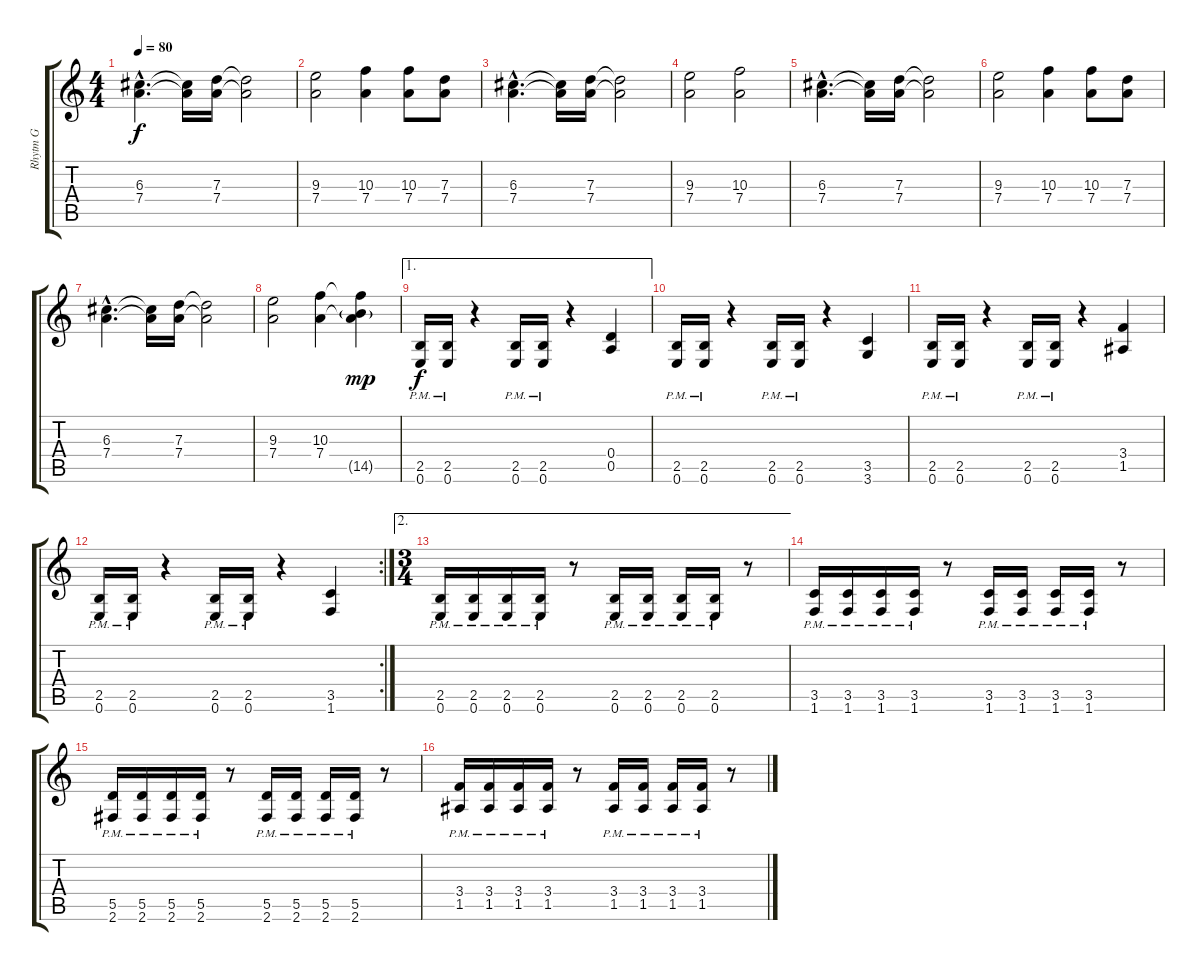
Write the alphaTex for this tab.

\track ("Rhytm G" "Rhytm G") {instrument distortionguitar}
\staff {score tabs}
\tuning (E4 B3 G3 D3 A2 E2) {hide}
\ts (4 4)
\tempo 80
\clef g2
\ks c
(6.3{hac} 7.4{hac}).4{d dy f} (6.3{t} 7.4{t}).16 (7.3 7.4).16 (7.3{t} 7.4{t}).2 |
(9.3 7.4).2 (10.3 7.4).4 (10.3 7.4).8 (7.3 7.4).8 |
(6.3{hac} 7.4{hac}).4{d} (6.3{t} 7.4{t}).16 (7.3 7.4).16 (7.3{t} 7.4{t}).2 |
(9.3 7.4).2 (10.3 7.4).2 |
(6.3{hac} 7.4{hac}).4{d} (6.3{t} 7.4{t}).16 (7.3 7.4).16 (7.3{t} 7.4{t}).2 |
(9.3 7.4).2 (10.3 7.4).4 (10.3 7.4).8 (7.3 7.4).8 |
(6.3{hac} 7.4{hac}).4{d} (6.3{t} 7.4{t}).16 (7.3 7.4).16 (7.3{t} 7.4{t}).2 |
(9.3 7.4).2 (10.3 7.4).4 (10.3{t} 7.4{t} 14.5{g}).4{dy mp} |
\ae 1
(2.5{pm} 0.6{pm}).16{dy f} (2.5{pm} 0.6{pm}).16 r.4 (2.5{pm} 0.6{pm}).16 (2.5{pm} 0.6{pm}).16 r.4 (0.4 0.5).4 |
(2.5{pm} 0.6{pm}).16 (2.5{pm} 0.6{pm}).16 r.4 (2.5{pm} 0.6{pm}).16 (2.5{pm} 0.6{pm}).16 r.4 (3.5 3.6).4 |
(2.5{pm} 0.6{pm}).16 (2.5{pm} 0.6{pm}).16 r.4 (2.5{pm} 0.6{pm}).16 (2.5{pm} 0.6{pm}).16 r.4 (3.4 1.5).4 |
\rc 2
(2.5{pm} 0.6{pm}).16 (2.5{pm} 0.6{pm}).16 r.4 (2.5{pm} 0.6{pm}).16 (2.5{pm} 0.6{pm}).16 r.4 (3.5 1.6).4 |
\ae 2
\ts (3 4)
(2.5{pm} 0.6{pm}).16 (2.5{pm} 0.6{pm}).16 (2.5{pm} 0.6{pm}).16 (2.5{pm} 0.6{pm}).16 r.8 (2.5{pm} 0.6{pm}).16 (2.5{pm} 0.6{pm}).16 (2.5{pm} 0.6{pm}).16 (2.5{pm} 0.6{pm}).16 r.8 |
(3.5{pm} 1.6{pm}).16 (3.5{pm} 1.6{pm}).16 (3.5{pm} 1.6{pm}).16 (3.5{pm} 1.6{pm}).16 r.8 (3.5{pm} 1.6{pm}).16 (3.5{pm} 1.6{pm}).16 (3.5{pm} 1.6{pm}).16 (3.5{pm} 1.6{pm}).16 r.8 |
(5.5{pm} 2.6{pm}).16 (5.5{pm} 2.6{pm}).16 (5.5{pm} 2.6{pm}).16 (5.5{pm} 2.6{pm}).16 r.8 (5.5{pm} 2.6{pm}).16 (5.5{pm} 2.6{pm}).16 (5.5{pm} 2.6{pm}).16 (5.5{pm} 2.6{pm}).16 r.8 |
(3.4{pm} 1.5{pm}).16 (3.4{pm} 1.5{pm}).16 (3.4{pm} 1.5{pm}).16 (3.4{pm} 1.5{pm}).16 r.8 (3.4{pm} 1.5{pm}).16 (3.4{pm} 1.5{pm}).16 (3.4{pm} 1.5{pm}).16 (3.4{pm} 1.5{pm}).16 r.8
